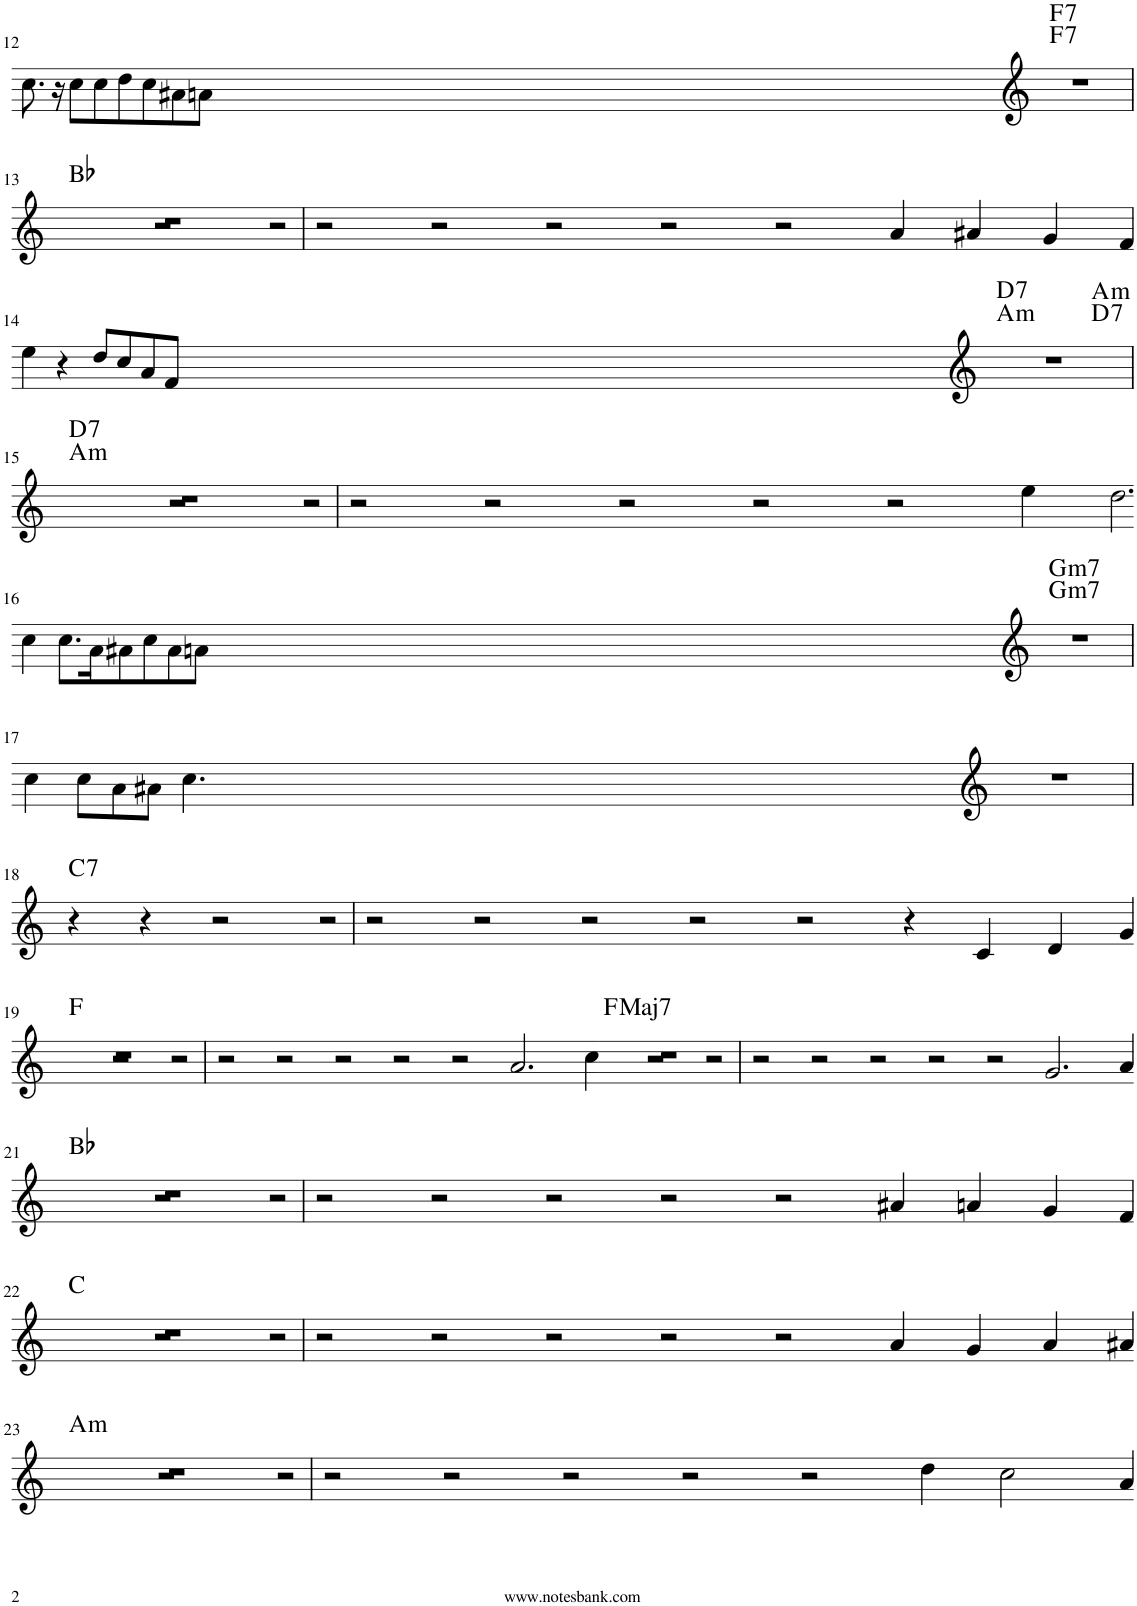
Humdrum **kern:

**kern	**harte
*part1	*part1
*staff1	*
*I"Piano	*
*I'Pno	*
!!LO:PB:g=z
*clefG2	*
*k[]	*
=12	=12
8.cc\	.
16r	.
8cc\L	.
8cc\	.
8dd\	.
8cc\	.
8a#X\	.
8an\J	.
00ryy	.
!	!LO:H:n=1:kt=7
!	!LO:H:n=2:kt=7
1r	F:7 F:7
!!LO:LB:g=z
=13	=13
1r	Bb:maj
2r	.
2r	.
2r	.
2r	.
2r	.
2r	.
2r	.
4a/	.
4a#X/	.
4g/	.
4f/	.
!!LO:LB:g=z
=14	=14
*^	*
4ee\	1ryy	.
4r	.	.
8dd/L	.	.
8cc/	.	.
8a/	.	.
8f/J	.	.
00ryy	1ryy	.
.	2%7ryy	.
!	!	!LO:H:n=1:kt=m
!	!	!LO:H:n=2:kt=7
1r	.	A:min D:7
!	!	!LO:H:n=1:kt=7
!	!	!LO:H:n=2:kt=m
.	2ryy	D:7 A:min
!!LO:LB:g=z	!!
=15	=15	=15
!	!	!LO:H:n=1:kt=m
!	!	!LO:H:n=2:kt=7
*v	*v	*
1r	A:min D:7
2r	.
2r	.
2r	.
2r	.
2r	.
2r	.
2r	.
4ee\	.
2.dd\	.
!!LO:LB:g=z
=16	=16
4cc\	.
8.cc\L	.
16a\K	.
8a#X\	.
8cc\	.
8a#\	.
8an\J	.
00ryy	.
!	!LO:H:n=1:kt=m7
!	!LO:H:n=2:kt=m7
1r	G:min7 G:min7
!!LO:LB:g=z
=17	=17
4cc\	.
8cc\L	.
8a\	.
8a#X\J	.
4.cc\	.
00ryy	.
1r	.
!!LO:LB:g=z
=18	=18
!	!LO:H:kt=7
4r	C:7
4r	.
2r	.
2r	.
2r	.
2r	.
2r	.
2r	.
2r	.
4r	.
4c/	.
4d/	.
4g/	.
!!LO:LB:g=z
=19	=19
1r	F:maj
2r	.
2r	.
2r	.
2r	.
2r	.
2r	.
2r	.
2.a/	.
4cc\	.
=20	=20
!	!LO:H:kt=Maj7
1r	F:maj7
2r	.
2r	.
2r	.
2r	.
2r	.
2r	.
2r	.
2.g/	.
4a/	.
!!LO:LB:g=z
=21	=21
1r	Bb:maj
2r	.
2r	.
2r	.
2r	.
2r	.
2r	.
2r	.
4a#X/	.
4an/	.
4g/	.
4f/	.
!!LO:LB:g=z
=22	=22
1r	C:maj
2r	.
2r	.
2r	.
2r	.
2r	.
2r	.
2r	.
4a/	.
4g/	.
4a/	.
4a#X/	.
!!LO:LB:g=z
=23	=23
!	!LO:H:kt=m
1r	A:min
2r	.
2r	.
2r	.
2r	.
2r	.
2r	.
2r	.
4dd\	.
2cc\	.
4a/	.
=	=
*-	*-
